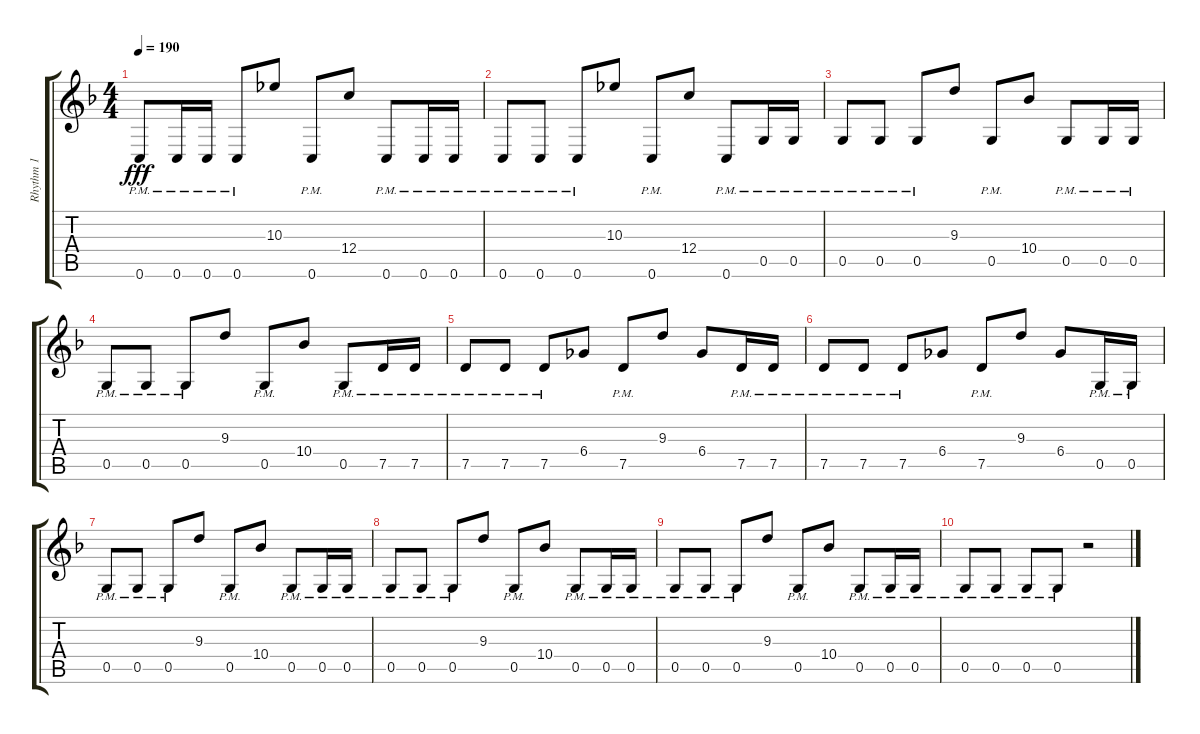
\track ("Rhythm 1" "Rhythm 1") {instrument distortionguitar}
\staff {score tabs}
\tuning (D4 A3 F3 C3 G2 C2) {hide}
\ts (4 4)
\tempo 190
\clef g2
\ks f
0.6{pm}.8{dy fff} 0.6{pm}.16 0.6{pm}.16 0.6{pm}.8 10.3.8 0.6{pm}.8 12.4.8 0.6{pm}.8 0.6{pm}.16 0.6{pm}.16 |
0.6{pm}.8 0.6{pm}.8 0.6{pm}.8 10.3.8 0.6{pm}.8 12.4.8 0.6{pm}.8 0.5{pm}.16 0.5{pm}.16 |
0.5{pm}.8 0.5{pm}.8 0.5{pm}.8 9.3.8 0.5{pm}.8 10.4.8 0.5{pm}.8 0.5{pm}.16 0.5{pm}.16 |
0.5{pm}.8 0.5{pm}.8 0.5{pm}.8 9.3.8 0.5{pm}.8 10.4.8 0.5{pm}.8 7.5{pm}.16 7.5{pm}.16 |
7.5{pm}.8 7.5{pm}.8 7.5{pm}.8 6.4.8 7.5{pm}.8 9.3.8 6.4.8 7.5{pm}.16 7.5{pm}.16 |
7.5{pm}.8 7.5{pm}.8 7.5{pm}.8 6.4.8 7.5{pm}.8 9.3.8 6.4.8 0.5{pm}.16 0.5{pm}.16 |
0.5{pm}.8 0.5{pm}.8 0.5{pm}.8 9.3.8 0.5{pm}.8 10.4.8 0.5{pm}.8 0.5{pm}.16 0.5{pm}.16 |
0.5{pm}.8 0.5{pm}.8 0.5{pm}.8 9.3.8 0.5{pm}.8 10.4.8 0.5{pm}.8 0.5{pm}.16 0.5{pm}.16 |
0.5{pm}.8 0.5{pm}.8 0.5{pm}.8 9.3.8 0.5{pm}.8 10.4.8 0.5{pm}.8 0.5{pm}.16 0.5{pm}.16 |
0.5{pm}.8 0.5{pm}.8 0.5{pm}.8 0.5{pm}.8 r.2
